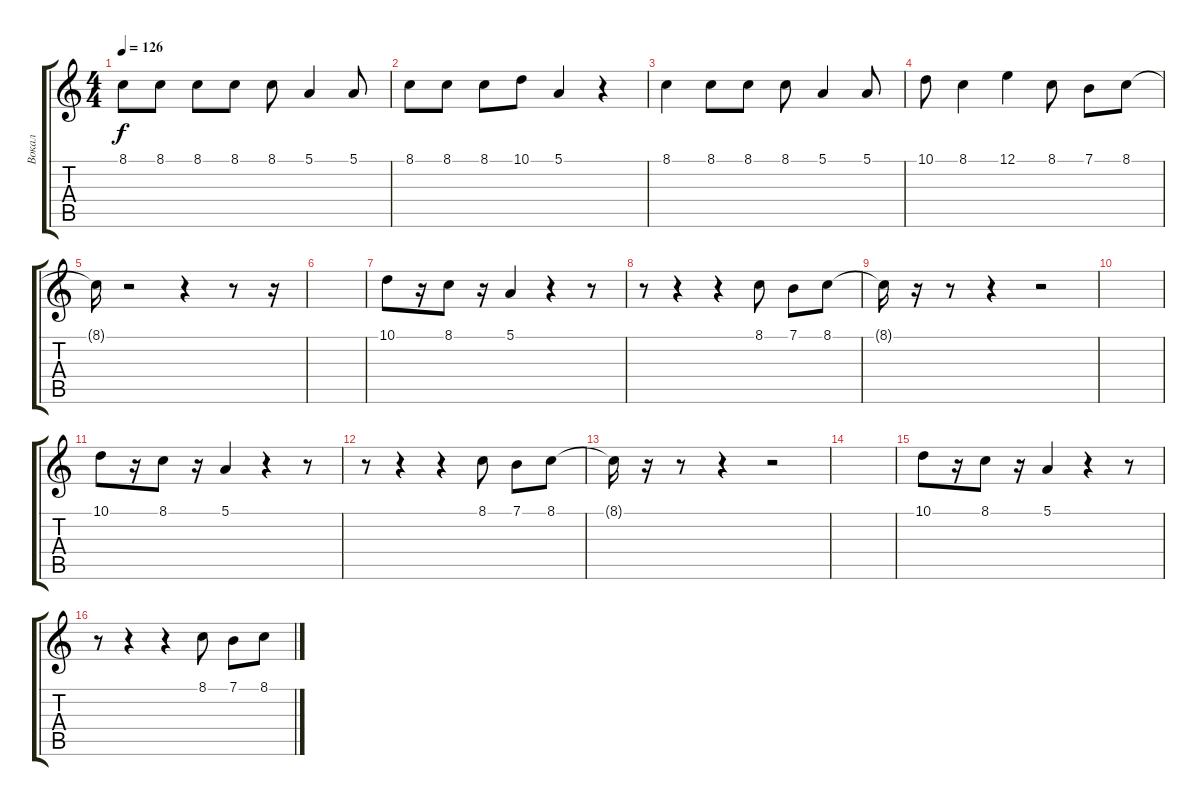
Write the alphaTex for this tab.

\track ("Вокал" "Вокал") {instrument accordion}
\staff {score tabs}
\tuning (E4 B3 G3 D3 A2 E2) {hide}
\ts (4 4)
\tempo 126
\clef g2
\ks c
8.1.8{dy f} 8.1.8 8.1.8 8.1.8 8.1.8 5.1.4 5.1.8 |
8.1.8 8.1.8 8.1.8 10.1.8 5.1.4 r.4 |
8.1.4 8.1.8 8.1.8 8.1.8 5.1.4 5.1.8 |
10.1.8 8.1.4 12.1.4 8.1.8 7.1.8 8.1.8 |
8.1{t}.16 r.2 r.4 r.8 r.16 |
|
10.1.8 r.16 8.1.8 r.16 5.1.4 r.4 r.8 |
r.8 r.4 r.4 8.1.8 7.1.8 8.1.8 |
8.1{t}.16 r.16 r.8 r.4 r.2 |
|
10.1.8 r.16 8.1.8 r.16 5.1.4 r.4 r.8 |
r.8 r.4 r.4 8.1.8 7.1.8 8.1.8 |
8.1{t}.16 r.16 r.8 r.4 r.2 |
|
10.1.8 r.16 8.1.8 r.16 5.1.4 r.4 r.8 |
r.8 r.4 r.4 8.1.8 7.1.8 8.1.8
